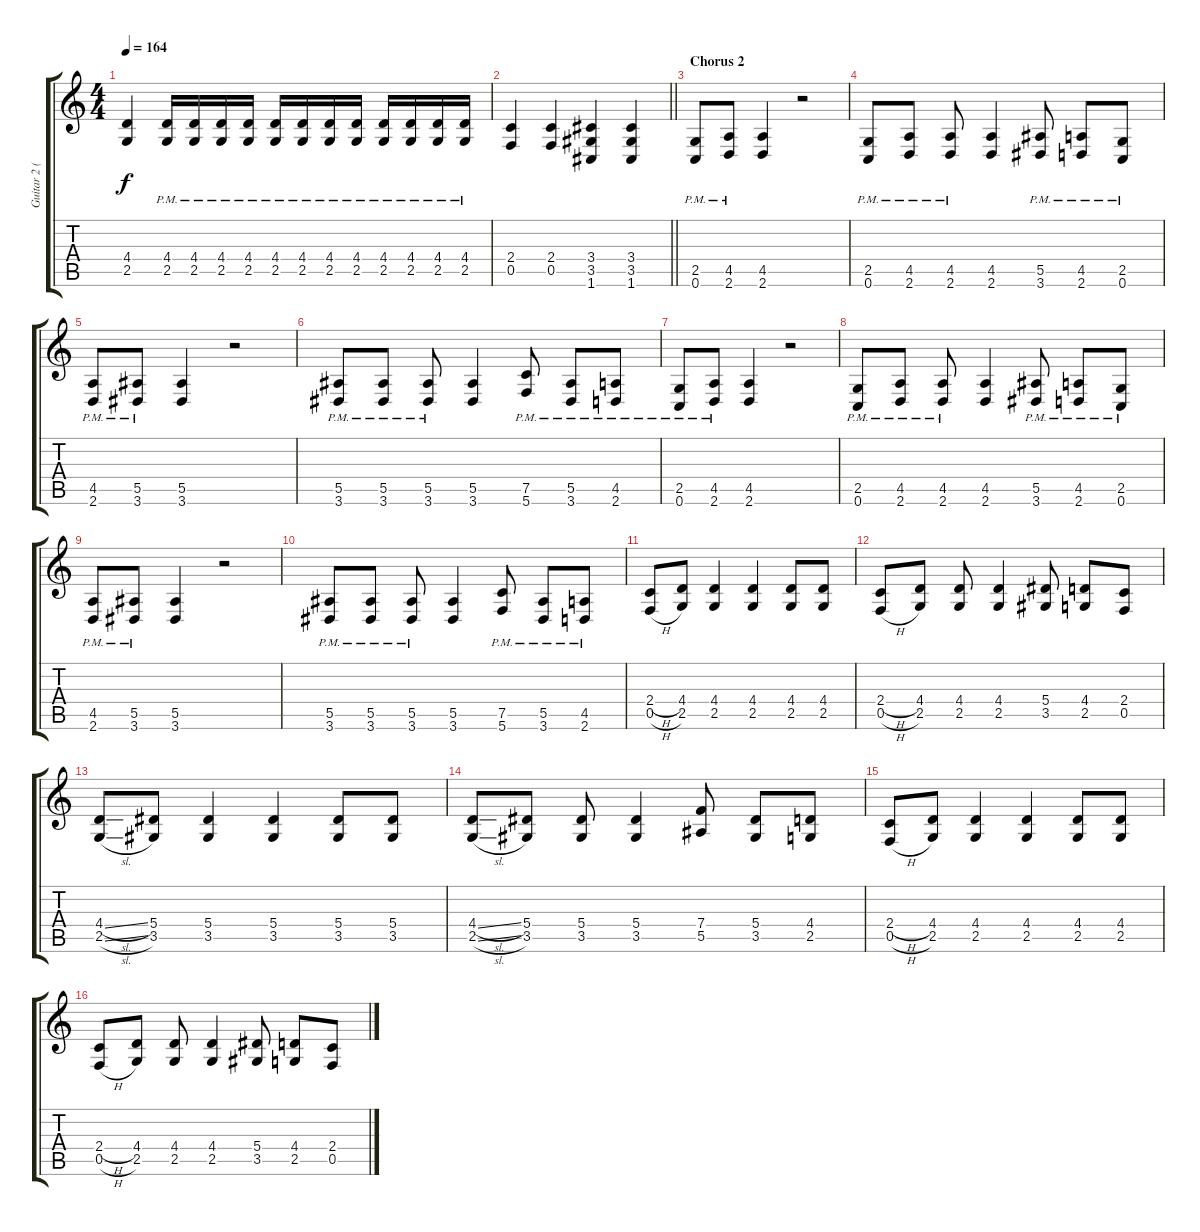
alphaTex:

\track ("Guitar 2 (Distortion)" "Guitar 2 (") {instrument distortionguitar}
\staff {score tabs}
\tuning (C4 G3 Eb3 Bb2 F2 C2) {hide}
\ts (4 4)
\tempo 164
\clef g2
\ks c
(4.4 2.5).4{dy f} (4.4{pm} 2.5{pm}).16 (4.4{pm} 2.5{pm}).16 (4.4{pm} 2.5{pm}).16 (4.4{pm} 2.5{pm}).16 (4.4{pm} 2.5{pm}).16 (4.4{pm} 2.5{pm}).16 (4.4{pm} 2.5{pm}).16 (4.4{pm} 2.5{pm}).16 (4.4{pm} 2.5{pm}).16 (4.4{pm} 2.5{pm}).16 (4.4{pm} 2.5{pm}).16 (4.4{pm} 2.5{pm}).16 |
\barLineRight lightlight
(2.4 0.5).4 (2.4 0.5).4 (3.4 3.5 1.6).4 (3.4 3.5 1.6).4 |
\section ("" "Chorus 2")
(2.5{pm} 0.6{pm}).8 (4.5{pm} 2.6{pm}).8 (4.5 2.6).4 r.2 |
(2.5{pm} 0.6{pm}).8 (4.5{pm} 2.6{pm}).8 (4.5{pm} 2.6{pm}).8 (4.5 2.6).4 (5.5{pm} 3.6{pm}).8 (4.5{pm} 2.6{pm}).8 (2.5{pm} 0.6{pm}).8 |
(4.5{pm} 2.6{pm}).8 (5.5{pm} 3.6{pm}).8 (5.5 3.6).4 r.2 |
(5.5{pm} 3.6{pm}).8 (5.5{pm} 3.6{pm}).8 (5.5{pm} 3.6{pm}).8 (5.5 3.6).4 (7.5{pm} 5.6{pm}).8 (5.5{pm} 3.6{pm}).8 (4.5{pm} 2.6{pm}).8 |
(2.5{pm} 0.6{pm}).8 (4.5{pm} 2.6{pm}).8 (4.5 2.6).4 r.2 |
(2.5{pm} 0.6{pm}).8 (4.5{pm} 2.6{pm}).8 (4.5{pm} 2.6{pm}).8 (4.5 2.6).4 (5.5{pm} 3.6{pm}).8 (4.5{pm} 2.6{pm}).8 (2.5{pm} 0.6{pm}).8 |
(4.5{pm} 2.6{pm}).8 (5.5{pm} 3.6{pm}).8 (5.5 3.6).4 r.2 |
(5.5{pm} 3.6{pm}).8 (5.5{pm} 3.6{pm}).8 (5.5{pm} 3.6{pm}).8 (5.5 3.6).4 (7.5{pm} 5.6{pm}).8 (5.5{pm} 3.6{pm}).8 (4.5{pm} 2.6{pm}).8 |
(2.4{h} 0.5{h}).8 (4.4 2.5).8 (4.4 2.5).4 (4.4 2.5).4 (4.4 2.5).8 (4.4 2.5).8 |
(2.4{h} 0.5{h}).8 (4.4 2.5).8 (4.4 2.5).8 (4.4 2.5).4 (5.4 3.5).8 (4.4 2.5).8 (2.4 0.5).8 |
(4.4{sl} 2.5{sl}).8 (5.4 3.5).8 (5.4 3.5).4 (5.4 3.5).4 (5.4 3.5).8 (5.4 3.5).8 |
(4.4{sl} 2.5{sl}).8 (5.4 3.5).8 (5.4 3.5).8 (5.4 3.5).4 (7.4 5.5).8 (5.4 3.5).8 (4.4 2.5).8 |
(2.4{h} 0.5{h}).8 (4.4 2.5).8 (4.4 2.5).4 (4.4 2.5).4 (4.4 2.5).8 (4.4 2.5).8 |
(2.4{h} 0.5{h}).8 (4.4 2.5).8 (4.4 2.5).8 (4.4 2.5).4 (5.4 3.5).8 (4.4 2.5).8 (2.4 0.5).8
